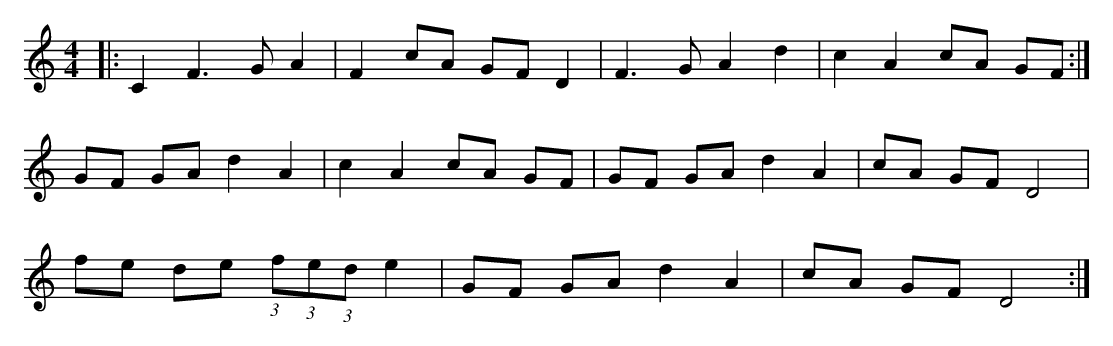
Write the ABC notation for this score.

X:1
M:4/4
K:C
|:C2 F3 G A2|F2 cA GF D2|F3 G A2 d2|c2 A2 cA GF:|
GF GA d2 A2|c2 A2 cA GF|GF GA d2 A2|cA GF D4|
fe de (3:2:1f(3:2:1e(3:2:1d e2|GF GA d2 A2|cA GF D4:|
